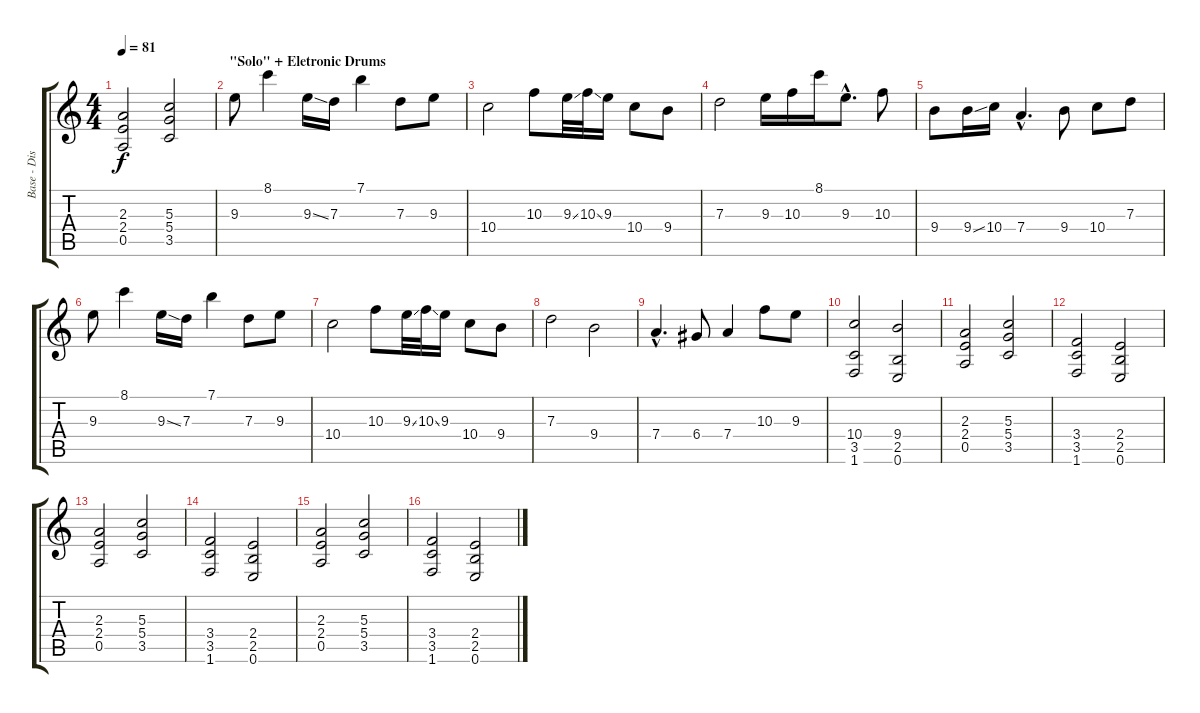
\track ("Base - Distorted Guitar" "Base - Dis") {instrument distortionguitar}
\staff {score tabs}
\tuning (E4 B3 G3 D3 A2 E2) {hide}
\ts (4 4)
\tempo 81
\clef g2
\ks c
(2.3 2.4 0.5).2{dy f} (5.3 5.4 3.5).2 |
\section ("" "\"Solo\" + Eletronic Drums")
9.3.8 8.1.4 9.3{ss}.16 7.3.16 7.1.4 7.3.8 9.3.8 |
10.4.2 10.3.8 9.3{ss}.32 10.3{ss}.32 9.3.16 10.4.8 9.4.8 |
7.3.2 9.3.16 10.3.16 8.1.16 9.3{hac}.8{d} 10.3.8 |
9.4.8 9.4{ss}.16 10.4.16 7.4{hac}.4{d} 9.4.8 10.4.8 7.3.8 |
9.3.8 8.1.4 9.3{ss}.16 7.3.16 7.1.4 7.3.8 9.3.8 |
10.4.2 10.3.8 9.3{ss}.32 10.3{ss}.32 9.3.16 10.4.8 9.4.8 |
7.3.2 9.4.2 |
7.4{hac}.4{d} 6.4.8 7.4.4 10.3.8 9.3.8 |
(10.4 3.5 1.6).2 (9.4 2.5 0.6).2 |
(2.3 2.4 0.5).2 (5.3 5.4 3.5).2 |
(3.4 3.5 1.6).2 (2.4 2.5 0.6).2 |
(2.3 2.4 0.5).2 (5.3 5.4 3.5).2 |
(3.4 3.5 1.6).2 (2.4 2.5 0.6).2 |
(2.3 2.4 0.5).2 (5.3 5.4 3.5).2 |
(3.4 3.5 1.6).2 (2.4 2.5 0.6).2
